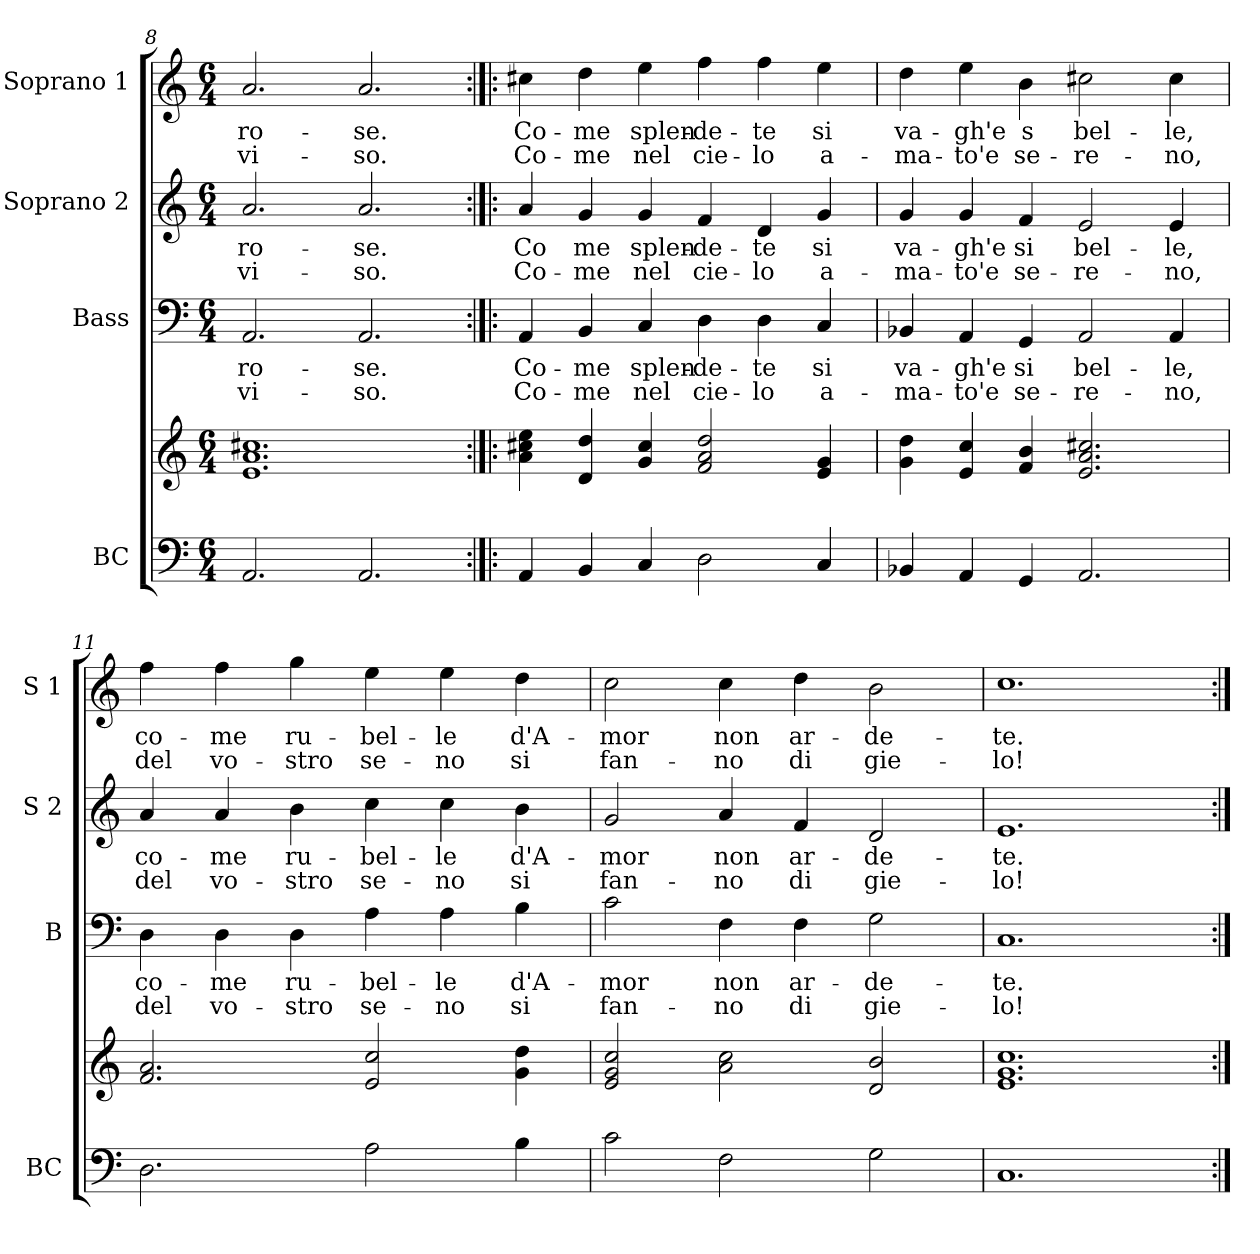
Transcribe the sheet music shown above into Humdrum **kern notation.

**kern	**kern	**kern	**text	**text	**kern	**text	**text	**kern	**text	**text
*part4	*part4	*part3	*part3	*part3	*part2	*part2	*part2	*part1	*part1	*part1
*staff5	*staff4	*staff3	*staff3	*staff3	*staff2	*staff2	*staff2	*staff1	*staff1	*staff1
*I"BC	*	*I"Bass	*	*	*I"Soprano 2	*	*	*I"Soprano 1	*	*
*I'BC	*	*I'B	*	*	*I'S 2	*	*	*I'S 1	*	*
*clefF4	*clefG2	*clefF4	*	*	*clefG2	*	*	*clefG2	*	*
*k[]	*k[]	*k[]	*	*	*k[]	*	*	*k[]	*	*
*C:	*C:	*C:	*	*	*C:	*	*	*C:	*	*
*M6/4	*M6/4	*M6/4	*	*	*M6/4	*	*	*M6/4	*	*
=8	=8	=8	=8	=8	=8	=8	=8	=8	=8	=8
2.AA/	1.e 1.a 1.cc#X	2.AA/	-ro-	vi-	2.a/	-ro-	vi-	2.a/	-ro-	vi-
2.AA/	.	2.AA/	-se.	-so.	2.a/	-se.	-so.	2.a/	-se.	-so.
!!LO:PB:g=z
=9:|!|:	=9:|!|:	=9:|!|:	=9:|!|:	=9:|!|:	=9:|!|:	=9:|!|:	=9:|!|:	=9:|!|:	=9:|!|:	=9:|!|:
4AA/	4a\ 4cc#X\ 4ee\	4AA/	Co-	Co-	4a/	Co	Co-	4cc#X\	Co-	Co-
4BB/	4d/ 4dd/	4BB/	-me	-me	4g/	me	-me	4dd\	-me	-me
4C/	4g/ 4cc#/	4C/	splen-	nel	4g/	splen-	nel	4ee\	splen-	nel
2D\	2f/ 2a/ 2dd/	4D\	-de-	cie-	4f/	-de-	cie-	4ff\	-de-	cie-
.	.	4D\	-te	-lo	4d/	-te	-lo	4ff\	-te	-lo
4C/	4e/ 4g/	4C/	si	a-	4g/	si	a-	4ee\	si	a-
=10	=10	=10	=10	=10	=10	=10	=10	=10	=10	=10
4BB-X/	4g\ 4dd\	4BB-X/	va-	-ma-	4g/	va-	-ma-	4dd\	va-	-ma-
4AA/	4e/ 4cc/	4AA/	-gh'e	-to'e	4g/	-gh'e	-to'e	4ee\	-gh'e	-to'e
4GG/	4f/ 4b/	4GG/	si	se-	4f/	si	se-	4b\	s	se-
2.AA/	2.e/ 2.a/ 2.cc#X/	2AA/	bel-	-re-	2e/	bel-	-re-	2cc#X\	bel-	-re-
.	.	4AA/	-le,	-no,	4e/	-le,	-no,	4cc#\	-le,	-no,
=11	=11	=11	=11	=11	=11	=11	=11	=11	=11	=11
2.D\	2.f/ 2.a/	4D\	co-	del	4a/	co-	del	4ff\	co-	del
.	.	4D\	-me	vo-	4a/	-me	vo-	4ff\	-me	vo-
.	.	4D\	ru-	-stro	4b\	ru-	-stro	4gg\	ru-	-stro
2A\	2e/ 2cc/	4A\	-bel-	se-	4cc\	-bel-	se-	4ee\	-bel-	se-
.	.	4A\	-le	-no	4cc\	-le	-no	4ee\	-le	-no
4B\	4g\ 4dd\	4B\	d'A-	si	4b\	d'A-	si	4dd\	d'A-	si
=12	=12	=12	=12	=12	=12	=12	=12	=12	=12	=12
2c\	2e/ 2g/ 2cc/	2c\	-mor	fan-	2g/	-mor	fan-	2cc\	-mor	fan-
2F\	2a\ 2cc\	4F\	non	-no	4a/	non	-no	4cc\	non	-no
.	.	4F\	ar-	di	4f/	ar-	di	4dd\	ar-	di
2G\	2d/ 2b/	2G\	-de-	gie-	2d/	-de-	gie-	2b\	-de-	gie-
=13	=13	=13	=13	=13	=13	=13	=13	=13	=13	=13
1.C	1.e 1.g 1.cc	1.C	-te.	-lo!	1.e	-te.	-lo!	1.cc	-te.	-lo!
=:|!	=:|!	=:|!	=:|!	=:|!	=:|!	=:|!	=:|!	=:|!	=:|!	=:|!
*-	*-	*-	*-	*-	*-	*-	*-	*-	*-	*-
